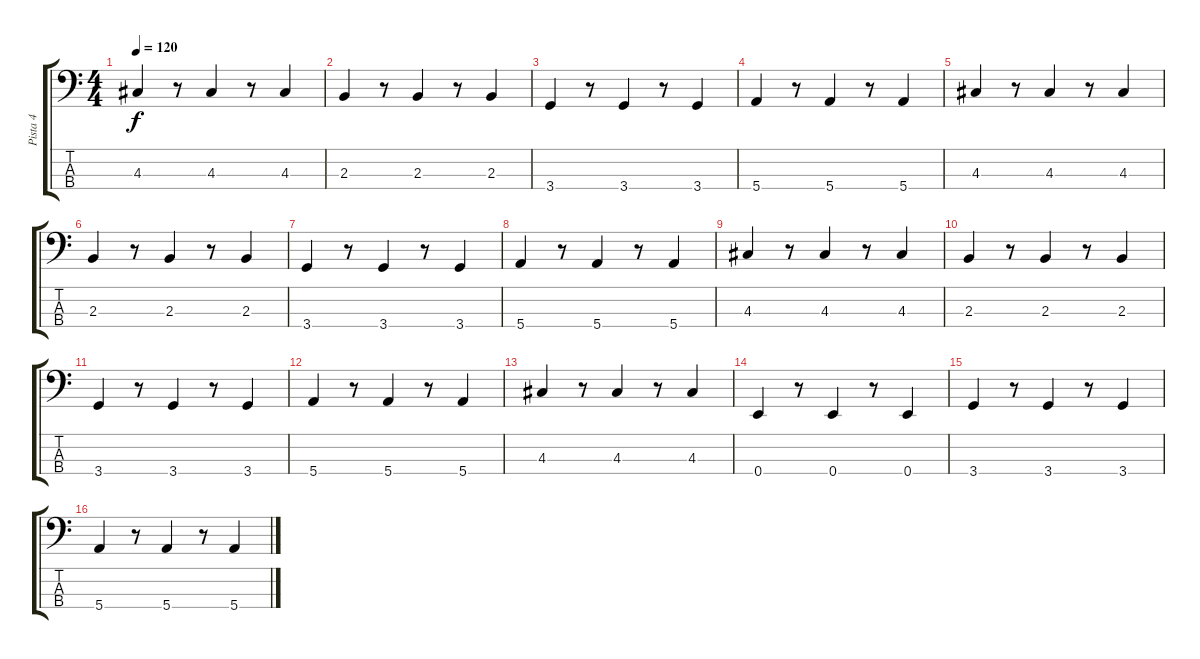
\track ("Pista 4" "Pista 4") {instrument electricbassfinger}
\staff {score tabs}
\tuning (G2 D2 A1 E1) {hide}
\ts (4 4)
\tempo 120
\clef f4
\ks c
4.3.4{dy f} r.8 4.3.4 r.8 4.3.4 |
2.3.4 r.8 2.3.4 r.8 2.3.4 |
3.4.4 r.8 3.4.4 r.8 3.4.4 |
5.4.4 r.8 5.4.4 r.8 5.4.4 |
4.3.4 r.8 4.3.4 r.8 4.3.4 |
2.3.4 r.8 2.3.4 r.8 2.3.4 |
3.4.4 r.8 3.4.4 r.8 3.4.4 |
5.4.4 r.8 5.4.4 r.8 5.4.4 |
4.3.4 r.8 4.3.4 r.8 4.3.4 |
2.3.4 r.8 2.3.4 r.8 2.3.4 |
3.4.4 r.8 3.4.4 r.8 3.4.4 |
5.4.4 r.8 5.4.4 r.8 5.4.4 |
4.3.4 r.8 4.3.4 r.8 4.3.4 |
0.4.4 r.8 0.4.4 r.8 0.4.4 |
3.4.4 r.8 3.4.4 r.8 3.4.4 |
5.4.4 r.8 5.4.4 r.8 5.4.4
